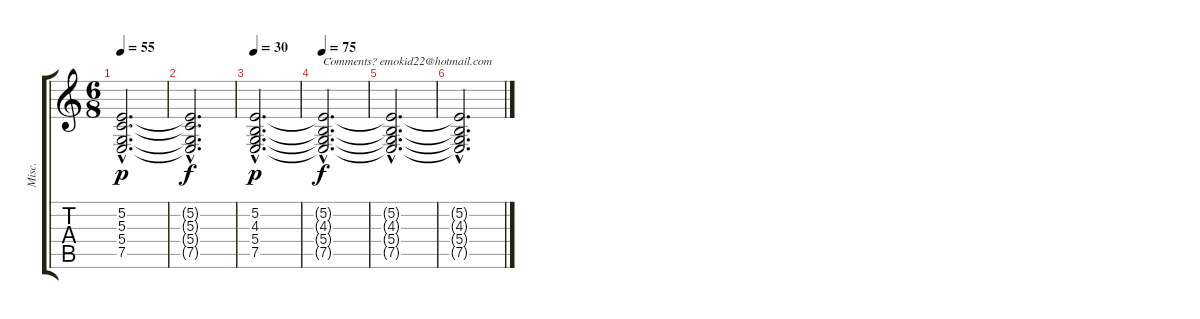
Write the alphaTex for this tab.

\track ("Misc." "Misc.") {instrument synthstrings1}
\staff {score tabs}
\tuning (E4 B3 G3 D3 A2 E2) {hide}
\ts (6 8)
\tempo 55
\clef g2
\ks c
(5.2{hac} 5.3{hac} 5.4{hac} 7.5{hac}).2{d dy p} |
(5.2{hac t} 5.3{hac t} 5.4{hac t} 7.5{hac t}).2{d dy f} |
\tempo 30
(5.2{hac} 4.3{hac} 5.4{hac} 7.5{hac}).2{d dy p} |
\tempo 75
(5.2{hac t} 4.3{hac t} 5.4{hac t} 7.5{hac t}).2{d txt "Comments? emokid22@hotmail.com" dy f} |
(5.2{hac t} 4.3{hac t} 5.4{hac t} 7.5{hac t}).2{d} |
(5.2{hac t} 4.3{hac t} 5.4{hac t} 7.5{hac t}).2{d}
